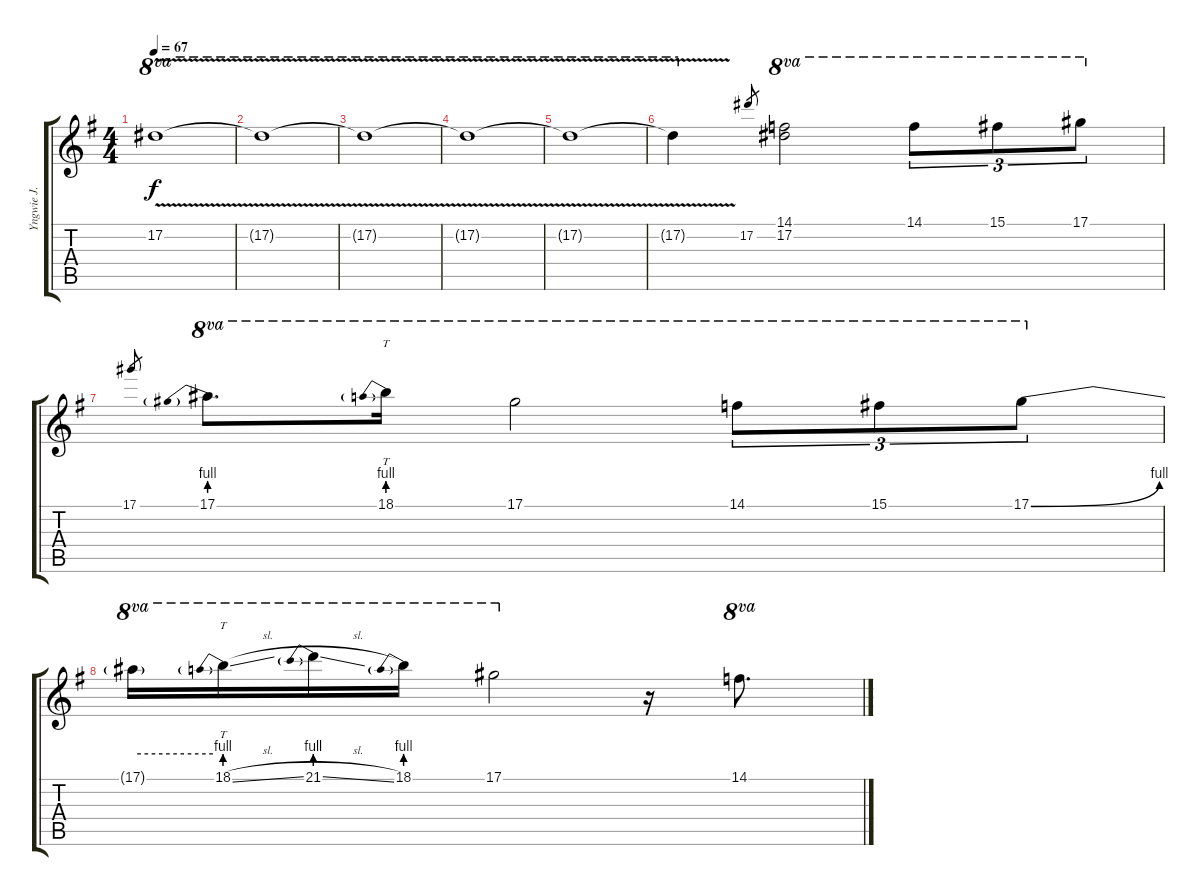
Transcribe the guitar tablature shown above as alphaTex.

\track ("Yngwie J. Malmsteen" "Yngwie J. ") {instrument overdrivenguitar}
\staff {score tabs}
\tuning (Eb4 Bb3 Gb3 Db3 Ab2 Eb2) {hide}
\ts (4 4)
\tempo 67
\clef g2
\ks g
17.2{v t}.1{ot 8va dy f} |
17.2{v t}.1{ot 8va} |
17.2{v t}.1{ot 8va} |
17.2{v t}.1{ot 8va} |
17.2{v t}.1{ot 8va} |
17.2{t}.4{ot 8va} 17.2.8{gr} (14.1 17.2).2{ot 8va} 14.1.8{tu (3 2) ot 8va} 15.1.8{tu (3 2) ot 8va} 17.1.8{tu (3 2) ot 8va} |
17.1.8{gr} 17.1{be (prebend 0 4 60 4)}.8{d ot 8va} 18.1{be (prebend 0 4 60 4)}.16{tt ot 8va} 17.1.2{ot 8va} 14.1.8{tu (3 2) ot 8va} 15.1.8{tu (3 2) ot 8va} 17.1{be (bend 0 0 60 4)}.8{tu (3 2) ot 8va} |
17.1{be (hold 0 4 60 4) t}.16{ot 8va} 18.1{be (prebend 0 4 60 4) sl}.16{tt ot 8va} 21.1{be (prebend 0 4 60 4) sl}.16{ot 8va} 18.1{be (prebend 0 4 60 4)}.16{ot 8va} 17.1.2{ot 8va} r.16 14.1.8{d ot 8va}
